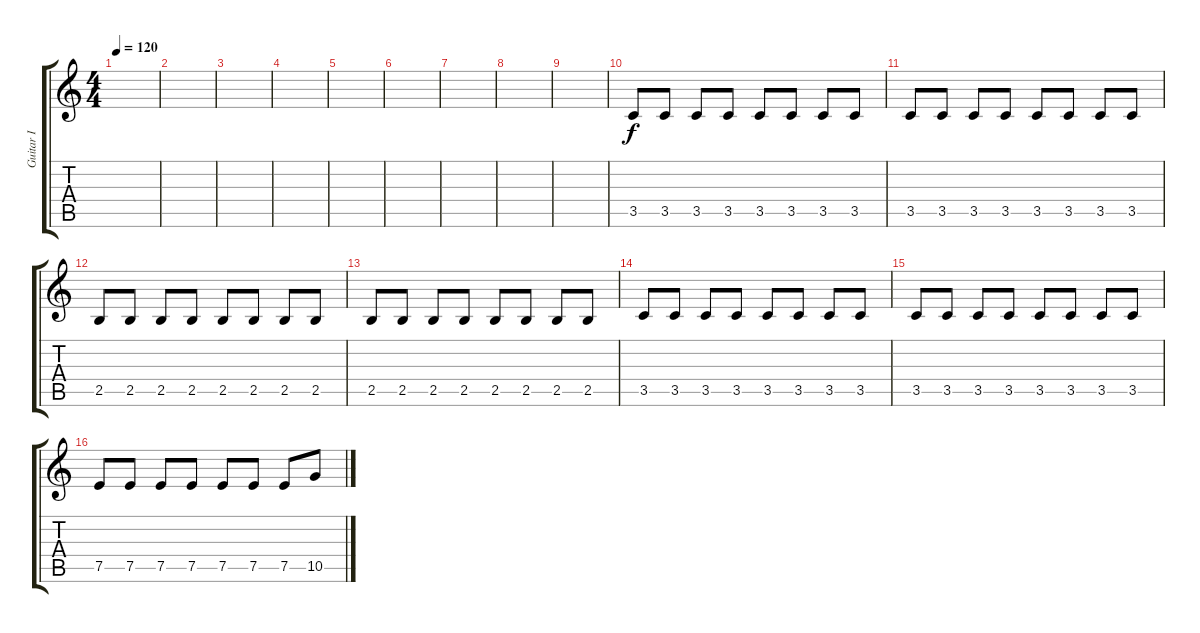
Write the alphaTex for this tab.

\track ("Guitar I" "Guitar I") {instrument electricguitarclean}
\staff {score tabs}
\tuning (E4 B3 G3 D3 A2 E2) {hide}
\ts (4 4)
\tempo 120
\clef g2
\ks c
|
|
|
|
|
|
|
|
|
3.5.8 3.5.8 3.5.8 3.5.8 3.5.8 3.5.8 3.5.8 3.5.8 |
3.5.8 3.5.8 3.5.8 3.5.8 3.5.8 3.5.8 3.5.8 3.5.8 |
2.5.8 2.5.8 2.5.8 2.5.8 2.5.8 2.5.8 2.5.8 2.5.8 |
2.5.8 2.5.8 2.5.8 2.5.8 2.5.8 2.5.8 2.5.8 2.5.8 |
3.5.8 3.5.8 3.5.8 3.5.8 3.5.8 3.5.8 3.5.8 3.5.8 |
3.5.8 3.5.8 3.5.8 3.5.8 3.5.8 3.5.8 3.5.8 3.5.8 |
7.5.8 7.5.8 7.5.8 7.5.8 7.5.8 7.5.8 7.5.8 10.5.8
